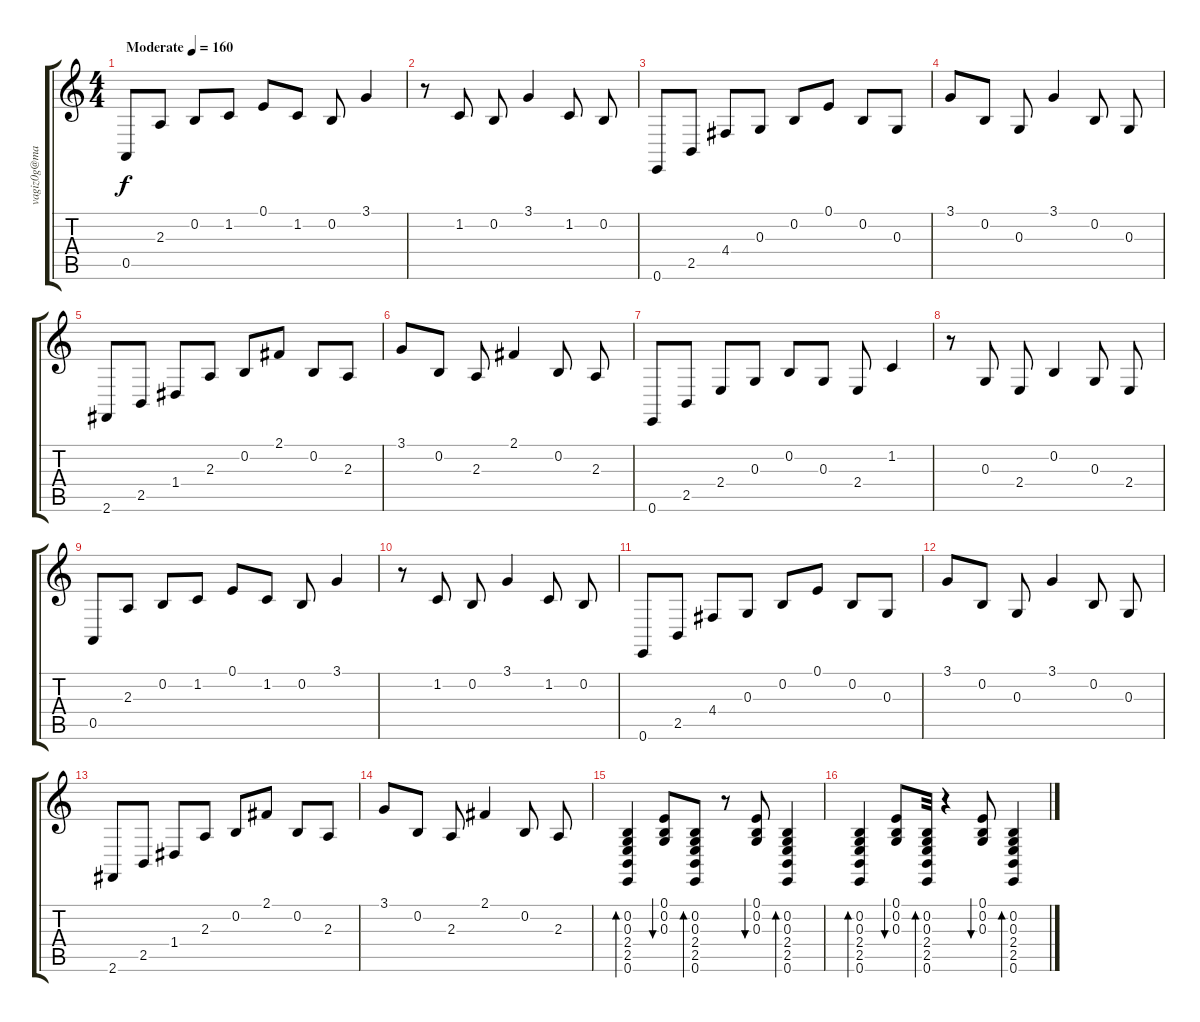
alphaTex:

\track ("" "vagiz0g@ma") {instrument fx4atmosphere}
\staff {score tabs}
\tuning (E4 B3 G3 D3 A2 E2) {hide}
\ts (4 4)
\tempo (160 "Moderate")
\clef g2
\ks c
0.5.8{dy f instrument fx4atmosphere} 2.3.8 0.2.8 1.2.8 0.1.8 1.2.8 0.2.8 3.1.4 |
r.8 1.2.8 0.2.8 3.1.4 1.2.8 0.2.8 |
0.6.8 2.5.8 4.4.8 0.3.8 0.2.8 0.1.8 0.2.8 0.3.8 |
3.1.8 0.2.8 0.3.8 3.1.4 0.2.8 0.3.8 |
2.6.8 2.5.8 1.4.8 2.3.8 0.2.8 2.1.8 0.2.8 2.3.8 |
3.1.8 0.2.8 2.3.8 2.1.4 0.2.8 2.3.8 |
0.6.8 2.5.8 2.4.8 0.3.8 0.2.8 0.3.8 2.4.8 1.2.4 |
r.8 0.3.8 2.4.8 0.2.4 0.3.8 2.4.8 |
0.5.8 2.3.8 0.2.8 1.2.8 0.1.8 1.2.8 0.2.8 3.1.4 |
r.8 1.2.8 0.2.8 3.1.4 1.2.8 0.2.8 |
0.6.8 2.5.8 4.4.8 0.3.8 0.2.8 0.1.8 0.2.8 0.3.8 |
3.1.8 0.2.8 0.3.8 3.1.4 0.2.8 0.3.8 |
2.6.8 2.5.8 1.4.8 2.3.8 0.2.8 2.1.8 0.2.8 2.3.8 |
3.1.8 0.2.8 2.3.8 2.1.4 0.2.8 2.3.8 |
(0.2 0.3 2.4 2.5 0.6).4{bd 240} (0.1 0.2 0.3).8{bu 120} (0.2 0.3 2.4 2.5 0.6).8{bd 240} r.8 (0.1 0.2 0.3).8{bu 120} (0.2 0.3 2.4 2.5 0.6).4{bd 240} |
(0.2 0.3 2.4 2.5 0.6).4{bd 240} (0.1 0.2 0.3).8{bu 120} (0.2 0.3 2.4 2.5 0.6).32{bd 240} r.4 (0.1 0.2 0.3).8{bu 120} (0.2 0.3 2.4 2.5 0.6).4{bd 240}
